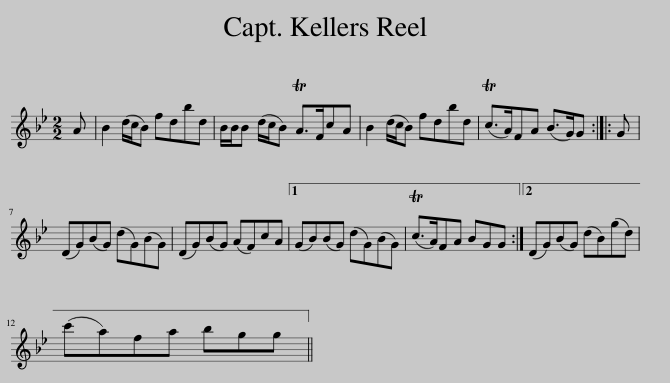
X:1
L:1/8
M:2/2
I:linebreak $
K:Gmin
V:1 treble
V:1
 A | B2 (d/c/B) fdbd | B/B/B (d/c/B) TA>FcA | B2 (d/c/B) fdbd | (Tc>A)FA (B>G)G :: %5
 G |$ (DG)(BG) (dG)(BG) | (DG)(BG) (AF)cA |1 (GB)(BG) (dG)(BG) | (Tc>A)FA BGG :|2 %10
 (DG)(BG) (dB)(gd) |$ (c'a)fa bgg || %12
